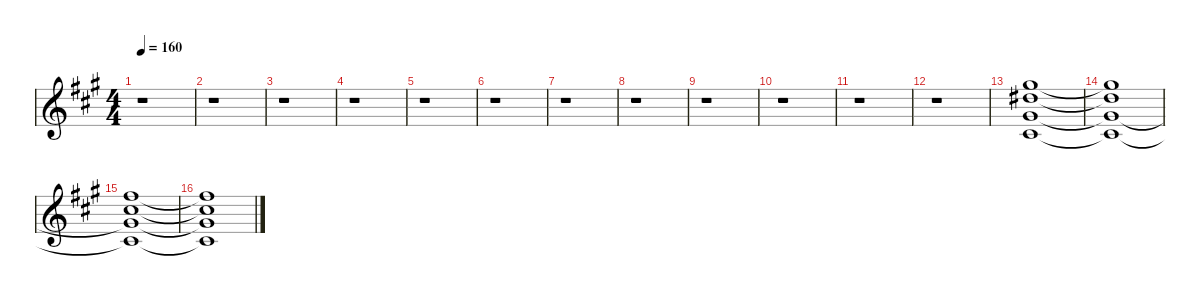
\defaultSystemsLayout 4
\hideDynamics
\bracketExtendMode nobrackets
\singleTrackTrackNamePolicy hidden
\multiTrackTrackNamePolicy hidden
\firstSystemTrackNameMode fullname
\firstSystemTrackNameOrientation horizontal
\otherSystemsTrackNameOrientation horizontal
\track ("Keyboards" "vln.") {instrument synthstrings1}
\staff {score}
\tuning (E4 B3 G3 D3 A2 E2)
\ts (4 4)
\tempo 160
\clef g2
\ks f#minor
r.1{dy f beam Down} |
r.1{beam Down} |
r.1{beam Down} |
r.1{beam Down} |
r.1{beam Down} |
r.1{beam Down} |
r.1{beam Down} |
r.1{beam Down} |
r.1{beam Down} |
r.1{beam Down} |
r.1{beam Down} |
r.1{beam Down} |
(21.2{acc #} 20.3{acc #} 18.4{acc #} 16.5{acc #}).1{instrument synthstrings1 beam Up} |
(21.2{t acc #} 20.3{t acc #} 18.4{t acc #} 16.5{t acc #}).1{beam Up} |
(19.2{acc #} 18.3{acc #} 18.4{t acc #} 16.5{t acc #}).1{beam Up} |
(19.2{t acc #} 18.3{t acc #} 18.4{t acc #} 16.5{t acc #}).1{beam Up}
